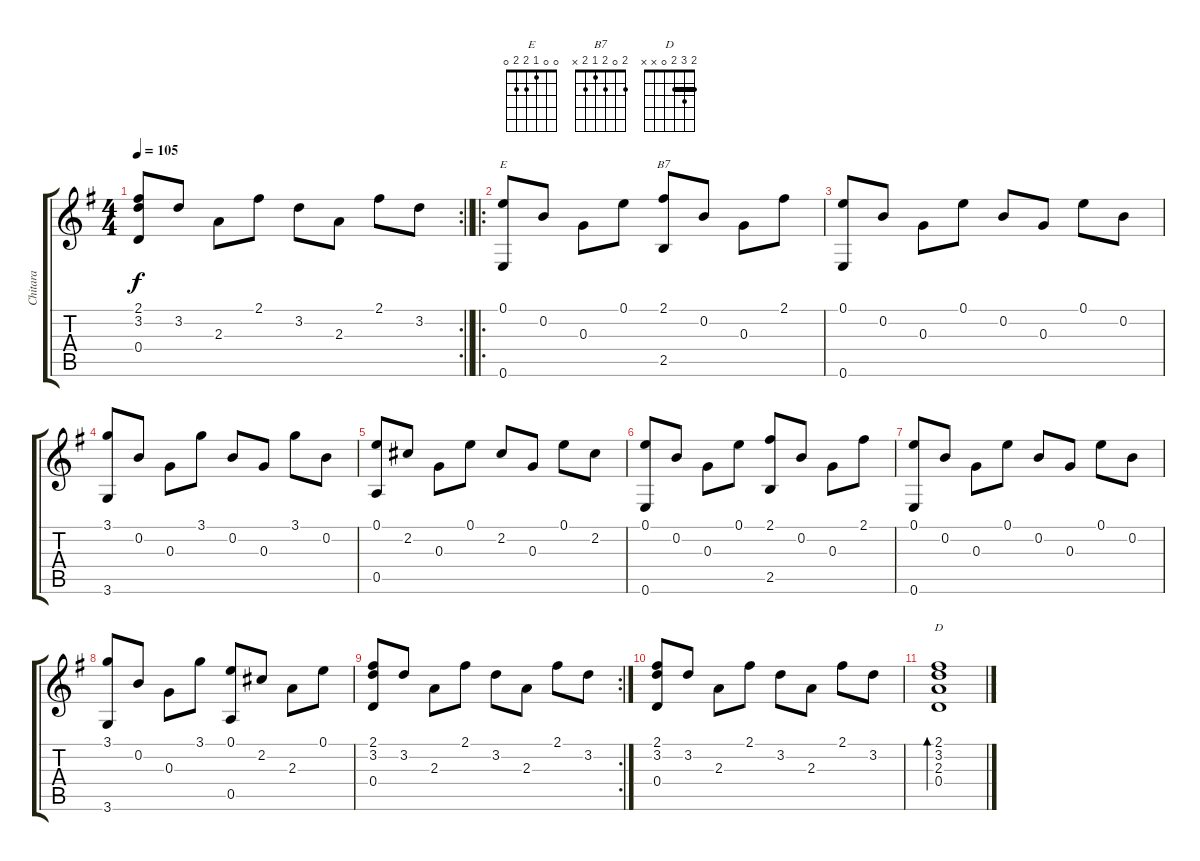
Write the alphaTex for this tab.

\track ("Chitara" "Chitara") {instrument acousticguitarsteel}
\staff {score tabs}
\tuning (E4 B3 G3 D3 A2 E2) {hide}
\chord ("E" 0 0 1 2 2 0)
\chord ("B7" 2 0 2 1 2 x)
\chord ("D" 2 3 2 0 x x) {barre 2}
\rc 2
\ts (4 4)
\tempo 105
\clef g2
\barLineRight lightlight
\ks g
(2.1 3.2 0.4).8{dy f} 3.2.8 2.3.8 2.1.8 3.2.8 2.3.8 2.1.8 3.2.8 |
\ro
(0.1 0.6).8{ch "E"} 0.2.8 0.3.8 0.1.8 (2.1 2.5).8{ch "B7"} 0.2.8 0.3.8 2.1.8 |
(0.1 0.6).8 0.2.8 0.3.8 0.1.8 0.2.8 0.3.8 0.1.8 0.2.8 |
(3.1 3.6).8 0.2.8 0.3.8 3.1.8 0.2.8 0.3.8 3.1.8 0.2.8 |
(0.1 0.5).8 2.2.8 0.3.8 0.1.8 2.2.8 0.3.8 0.1.8 2.2.8 |
(0.1 0.6).8 0.2.8 0.3.8 0.1.8 (2.1 2.5).8 0.2.8 0.3.8 2.1.8 |
(0.1 0.6).8 0.2.8 0.3.8 0.1.8 0.2.8 0.3.8 0.1.8 0.2.8 |
(3.1 3.6).8 0.2.8 0.3.8 3.1.8 (0.1 0.5).8 2.2.8 2.3.8 0.1.8 |
\rc 2
(2.1 3.2 0.4).8 3.2.8 2.3.8 2.1.8 3.2.8 2.3.8 2.1.8 3.2.8 |
(2.1 3.2 0.4).8 3.2.8 2.3.8 2.1.8 3.2.8 2.3.8 2.1.8 3.2.8 |
(2.1 3.2 2.3 0.4).1{bd 480 ch "D"}
